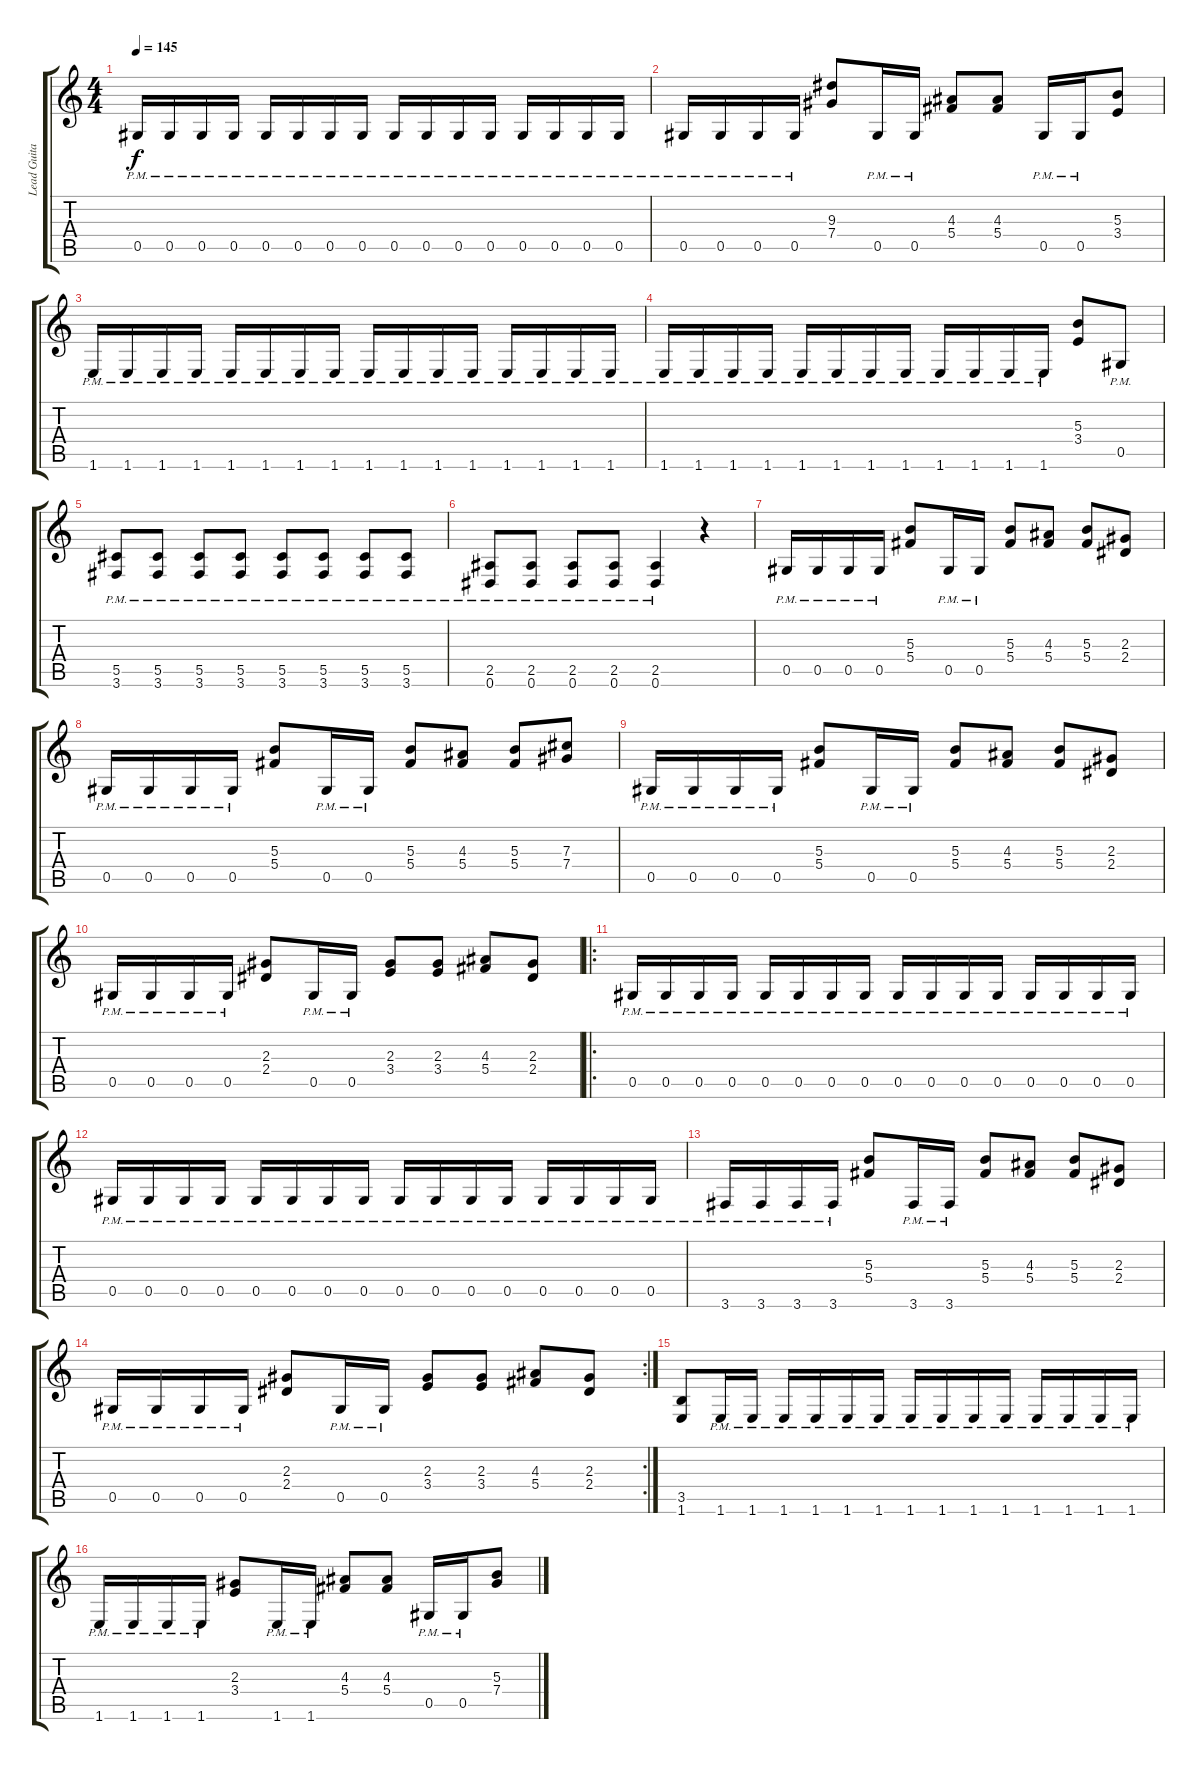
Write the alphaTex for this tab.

\track ("Lead Guitar" "Lead Guita") {instrument distortionguitar}
\staff {score tabs}
\tuning (Eb4 Bb3 Gb3 Db3 Ab2 Eb2) {hide}
\ts (4 4)
\tempo 145
\clef g2
\ks c
0.5{pm}.16{dy f} 0.5{pm}.16 0.5{pm}.16 0.5{pm}.16 0.5{pm}.16 0.5{pm}.16 0.5{pm}.16 0.5{pm}.16 0.5{pm}.16 0.5{pm}.16 0.5{pm}.16 0.5{pm}.16 0.5{pm}.16 0.5{pm}.16 0.5{pm}.16 0.5{pm}.16 |
0.5{pm}.16 0.5{pm}.16 0.5{pm}.16 0.5{pm}.16 (9.3 7.4).8 0.5{pm}.16 0.5{pm}.16 (4.3 5.4).8 (4.3 5.4).8 0.5{pm}.16 0.5{pm}.16 (5.3 3.4).8 |
1.6{pm}.16 1.6{pm}.16 1.6{pm}.16 1.6{pm}.16 1.6{pm}.16 1.6{pm}.16 1.6{pm}.16 1.6{pm}.16 1.6{pm}.16 1.6{pm}.16 1.6{pm}.16 1.6{pm}.16 1.6{pm}.16 1.6{pm}.16 1.6{pm}.16 1.6{pm}.16 |
1.6{pm}.16 1.6{pm}.16 1.6{pm}.16 1.6{pm}.16 1.6{pm}.16 1.6{pm}.16 1.6{pm}.16 1.6{pm}.16 1.6{pm}.16 1.6{pm}.16 1.6{pm}.16 1.6{pm}.16 (5.3 3.4).8 0.5{pm}.8 |
(5.5{pm} 3.6{pm}).8 (5.5{pm} 3.6{pm}).8 (5.5{pm} 3.6{pm}).8 (5.5{pm} 3.6{pm}).8 (5.5{pm} 3.6{pm}).8 (5.5{pm} 3.6{pm}).8 (5.5{pm} 3.6{pm}).8 (5.5{pm} 3.6{pm}).8 |
(2.5{pm} 0.6{pm}).8 (2.5{pm} 0.6{pm}).8 (2.5{pm} 0.6{pm}).8 (2.5{pm} 0.6{pm}).8 (2.5{pm} 0.6{pm}).4 r.4 |
0.5{pm}.16 0.5{pm}.16 0.5{pm}.16 0.5{pm}.16 (5.3 5.4).8 0.5{pm}.16 0.5{pm}.16 (5.3 5.4).8 (4.3 5.4).8 (5.3 5.4).8 (2.3 2.4).8 |
0.5{pm}.16 0.5{pm}.16 0.5{pm}.16 0.5{pm}.16 (5.3 5.4).8 0.5{pm}.16 0.5{pm}.16 (5.3 5.4).8 (4.3 5.4).8 (5.3 5.4).8 (7.3 7.4).8 |
0.5{pm}.16 0.5{pm}.16 0.5{pm}.16 0.5{pm}.16 (5.3 5.4).8 0.5{pm}.16 0.5{pm}.16 (5.3 5.4).8 (4.3 5.4).8 (5.3 5.4).8 (2.3 2.4).8 |
0.5{pm}.16 0.5{pm}.16 0.5{pm}.16 0.5{pm}.16 (2.3 2.4).8 0.5{pm}.16 0.5{pm}.16 (2.3 3.4).8 (2.3 3.4).8 (4.3 5.4).8 (2.3 2.4).8 |
\ro
0.5{pm}.16 0.5{pm}.16 0.5{pm}.16 0.5{pm}.16 0.5{pm}.16 0.5{pm}.16 0.5{pm}.16 0.5{pm}.16 0.5{pm}.16 0.5{pm}.16 0.5{pm}.16 0.5{pm}.16 0.5{pm}.16 0.5{pm}.16 0.5{pm}.16 0.5{pm}.16 |
0.5{pm}.16 0.5{pm}.16 0.5{pm}.16 0.5{pm}.16 0.5{pm}.16 0.5{pm}.16 0.5{pm}.16 0.5{pm}.16 0.5{pm}.16 0.5{pm}.16 0.5{pm}.16 0.5{pm}.16 0.5{pm}.16 0.5{pm}.16 0.5{pm}.16 0.5{pm}.16 |
3.6{pm}.16 3.6{pm}.16 3.6{pm}.16 3.6{pm}.16 (5.3 5.4).8 3.6{pm}.16 3.6{pm}.16 (5.3 5.4).8 (4.3 5.4).8 (5.3 5.4).8 (2.3 2.4).8 |
\rc 2
0.5{pm}.16 0.5{pm}.16 0.5{pm}.16 0.5{pm}.16 (2.3 2.4).8 0.5{pm}.16 0.5{pm}.16 (2.3 3.4).8 (2.3 3.4).8 (4.3 5.4).8 (2.3 2.4).8 |
(3.5 1.6).8 1.6{pm}.16 1.6{pm}.16 1.6{pm}.16 1.6{pm}.16 1.6{pm}.16 1.6{pm}.16 1.6{pm}.16 1.6{pm}.16 1.6{pm}.16 1.6{pm}.16 1.6{pm}.16 1.6{pm}.16 1.6{pm}.16 1.6{pm}.16 |
1.6{pm}.16 1.6{pm}.16 1.6{pm}.16 1.6{pm}.16 (2.3 3.4).8 1.6{pm}.16 1.6{pm}.16 (4.3 5.4).8 (4.3 5.4).8 0.5{pm}.16 0.5{pm}.16 (5.3 7.4).8
